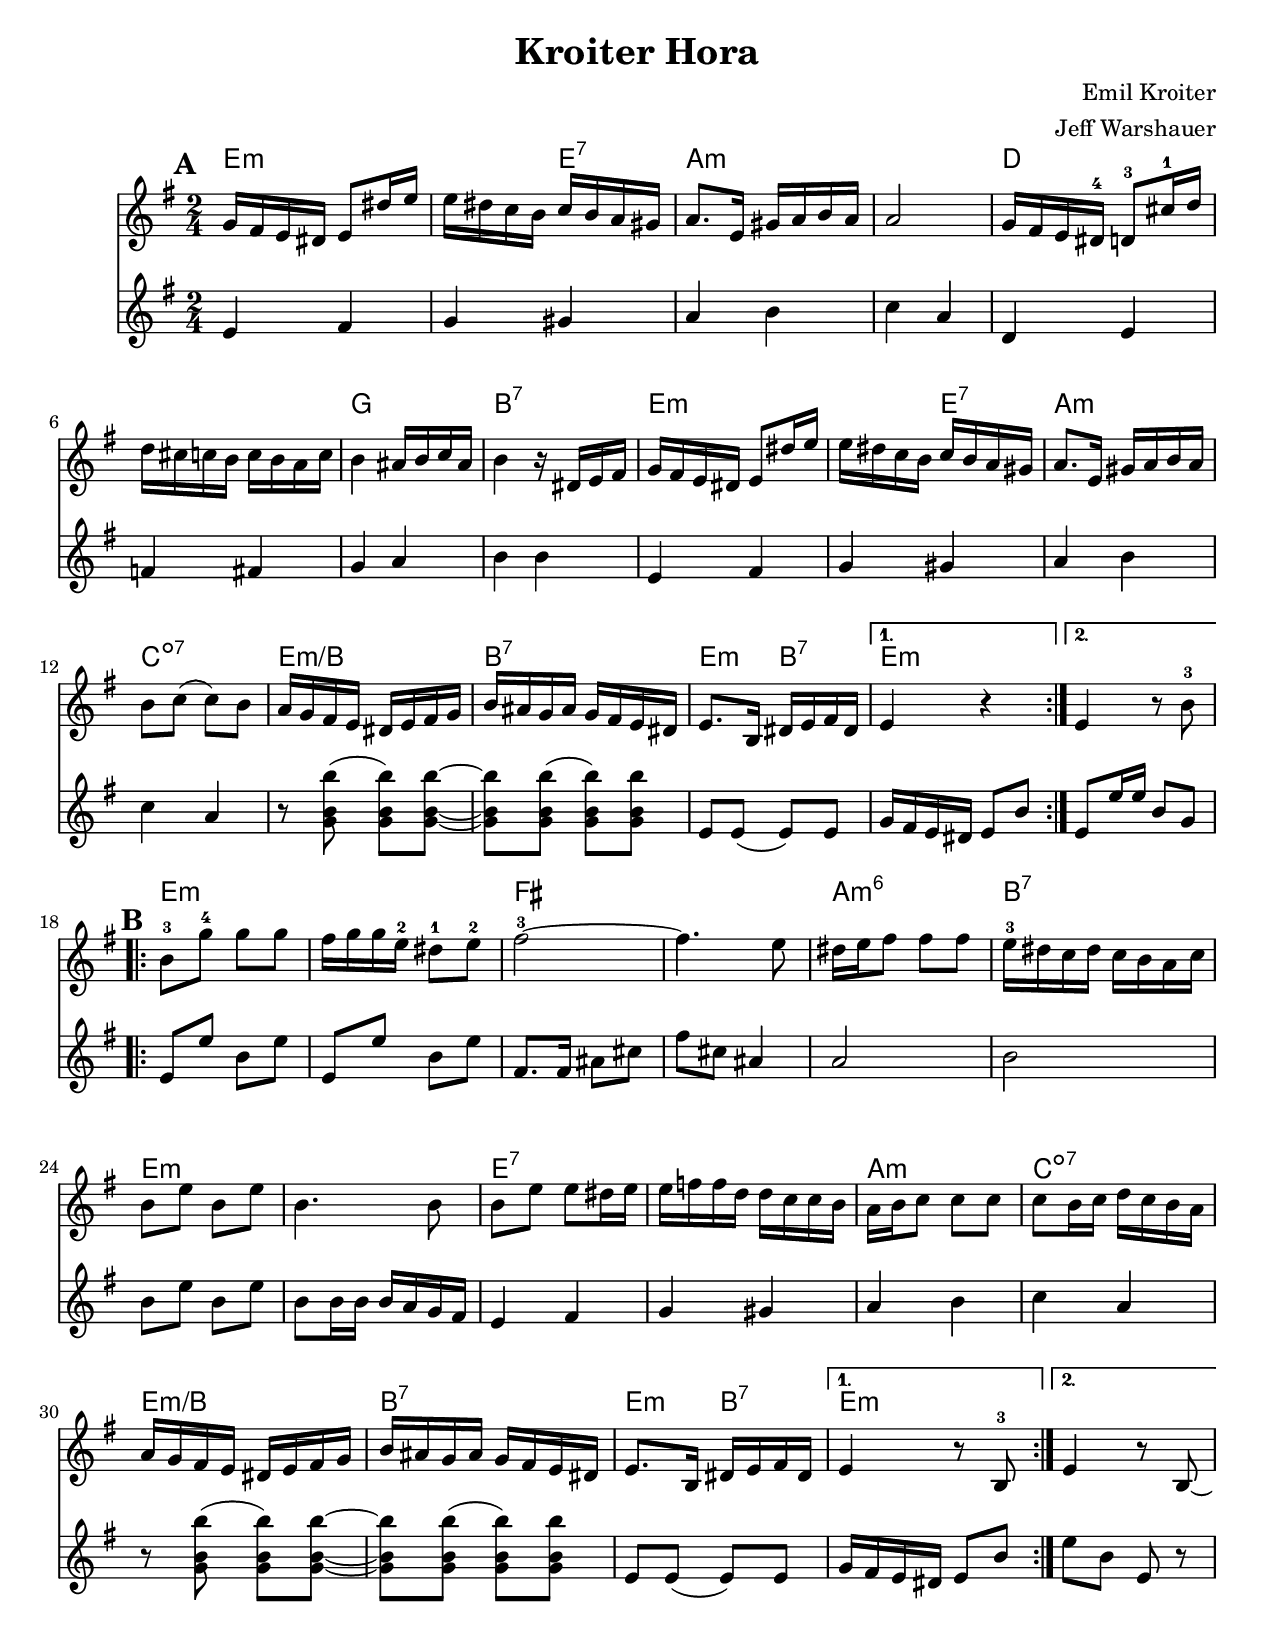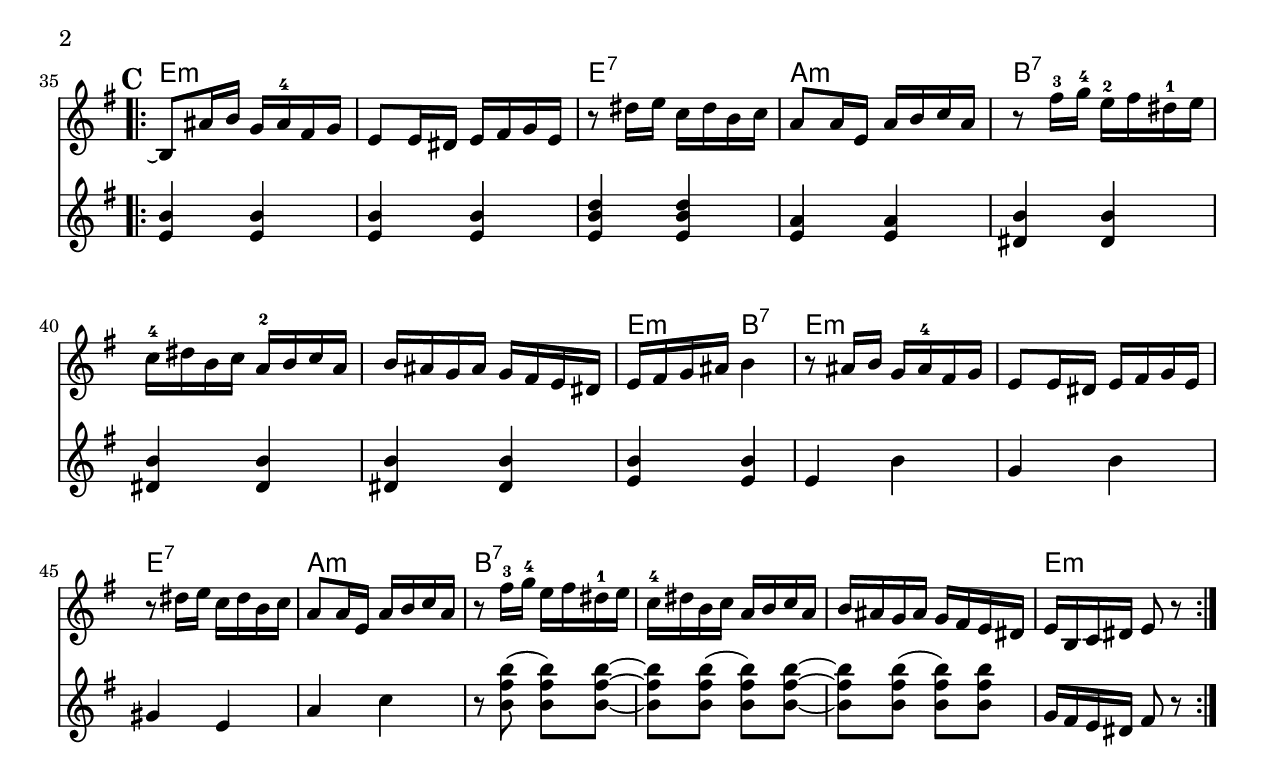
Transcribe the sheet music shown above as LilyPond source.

\version "2.18.0"
\include "english.ly"
\paper{
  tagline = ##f
  print-all-headers = ##t
  #(set-paper-size "letter")
}
date = #(strftime "%d-%m-%Y" (localtime (current-time)))

%\markup{ \italic{ " Updated " \date  }  }

%\markup{ Got something to say? }

%#################################### Melody ########################
melody =  \relative c'' {
  \clef treble
  \key e \minor
  \time 2/4
  \set Score.markFormatter = #format-mark-box-alphabet
  \set Score.markFormatter = #format-mark-box-alphabet

  %\partial 16*3 a16 d f   %lead in notes

  \repeat volta 2{
  \mark \default
    \mark \default
    g16 fs e ds e8 ds'16 e|
    e16 ds c b c b a gs
    a8. e16 gs a b a|
    a2

    g16 fs e ds-4 d8-3 cs'16-1d|
    d16 cs c b c b a c
    b4 as16 b c as
    b4 r16 ds, e fs|

    g16 fs e ds e8 ds'16 e |
    e16 ds c b c b a gs|
    a8. e16 gs a b a|
    b8 c(c)b

    a16 g fs e ds e fs g
    b16 as g as g fs e ds
    e8. b16 ds e fs ds

  }
  \alternative { { e4 r}{e4 r8 b'-3 } }
  \break

  \repeat volta 2{
  \mark \default
    \mark \default
    b8-3   g'-4 g g
    fs16 g g e-2 ds8-1 e-2
    fs2-3~|
    fs4. e8

    ds16 e fs8 fs fs
    e16-3 ds c ds c b a c
    b8 e b e
    b4. b8|

    b8 e e ds16 e
    e16 f f d d c c b|
    a16 b c8 c c
    c8 b16 c d c b a|

    a16 g fs e ds e fs g
    b16 as g as g fs e ds
    e8. b16 ds e fs ds|
  }
  \alternative { { e4 r8 b8-3 }{ e4 r8 b8~| } }
  \break

  \repeat volta 2{
  \mark \default
    \mark \default
    b8 as'16 b g as-4 fs g|
    e8 e16 ds e fs g e
    r8 ds'16 e c ds b c
    a8 a16 e a b c a|

    r8 fs'16-3 g-4 e-2 fs ds-1 e
    c16-4 ds b c a16-2 b c a
    b16 as g as g fs e ds
    e16 fs g as b4|

    r8 as16 b g as-4 fs g
    e8 e16 ds e fs g e
    r8 ds'16 e c ds b c
    a8 a16 e a b c a|

    r8 fs'16-3 g-4 e fs ds-1 e
    c16-4 ds b c a b c a
    b16 as g as g fs e ds
    e16 b c ds e8 r
  }
}
secund = \relative c {
  \clef treble
  \key e \minor
  \time 2/4
  \set Score.markFormatter = #format-mark-box-alphabet

  %\partial 16*3 a16 d f   %lead in notes

  \repeat volta 2{
  \mark \default
    e'4  fs
    g4 gs
    a4 b
    c4 a

    d,4 e
    f4 fs
    g4 a
    b4 b

    e,4  fs
    g4 gs
    a4 b
    c4 a|

    r8 <b g b'>8(<b g b'>)<b g b'>~|
    <b g b'>8 <b g b'>(<b g b'>)<b g b'>|
    e,8 e(e) e
  }
  \alternative {
    {g16 fs e ds e8 b' }
    {e,8 e'16 e b8 g }
  }

  \repeat volta 2{
  \mark \default
    e8 e'b e
    e, e' b e
    fs,8. fs16 as8 cs|
    fs8 cs as4|

    a2
    b2
    b8 e b e
    b8 b16 b b a g fs|

    e4 fs
    g4 gs
    a4 b
    c4 a|

    r8 <b g b'>8(<b g b'>)<b g b'>~|
    <b g b'>8 <b g b'>(<b g b'>)<b g b'>|
    e,8 e(e) e
  }

  \alternative {
    {g16 fs e ds e8 b' }
    {e8 b e, r}
  }

  \repeat volta 2{
  \mark \default
    \chordmode{
      e4:m^3 e4:m^3
      e4:m^3 e4:m^3
      e4:7^3 e4:7^3
      a4:m^3/e a4:m^3/e  %chord inversion
      %and remove thirds

      b4^5/ds  b4^5/ds
      b4^5/ds  b4^5/ds
      b4^5/ds  b4^5/ds
      e4:m^3 e4:m^3
    }
    e4 b'
    g4 b
    gs4 e
    a4 c

    r8 <b fs' b>8(<b fs' b>)<b fs' b>~
    <b fs' b>8 <b fs' b>(<b fs' b>)<b fs' b>~
    <b fs' b>8 <b fs' b>(<b fs' b>)<b fs' b>8
    g16 fs e ds fs8 r
  }
}
%################################# Lyrics #####################
%\addlyrics{  }
%################################# Chords #######################
harmonies = \chordmode {
  e4*3:m
  %r4
  e4:7
  a2*2:m
  %r2
  d2*2
  %r2
  g2
  b2:7
  e4*3:m
  %r4
  e4:7
  a2:m
  c2:dim7
  e2:m/b
  b2:7
  e4:m
  b4:7
  e2:m
  e2:m
  %B part
  e2*2:m
  %r2
  fs2*2
  %r2
  a2:m6
  b2:7
  e2*2:m
  %r2
  e2*2:7
  %r2
  a2:m
  c2:dim7
  e2:m/b
  b2:7
  e4:m
  b4:7
  e2*2:m
  %r2
  %C part
  e2*2:m
  %r2
  e2:7
  a2:m
  b2*3:7
  %r2*2
  e4:m
  b4:7
  e2*2:m
  %r2
  e2:7
  a2:m
  b2*3:7
  %r2*2
  e2:m

}

\score {
  <<
    \new ChordNames {
      \set chordChanges = ##t
      \harmonies
    }
    \new Staff  \melody
    \new Staff \secund
  >>
  \header{
    title= "Kroiter Hora"
    subtitle=""
    composer= "Emil Kroiter"
    instrument =""
    arranger= "Jeff Warshauer"
  }
  \layout{indent = 1.0\cm}
  \midi {
    \tempo 4 = 120

    % \midi { }
  }
}


%{
convert-ly (GNU LilyPond) 2.14.2 Processing `'...  Applying
conversion: 2.12.3, 2.13.0, 2.13.1, 2.13.4, 2.13.10, 2.13.16, 2.13.18,
2.13.20, 2.13.29, 2.13.31, 2.13.36, 2.13.39, 2.13.40, 2.13.42,
2.13.44, 2.13.46, 2.13.48, 2.13.51, 2.14.0
%}
